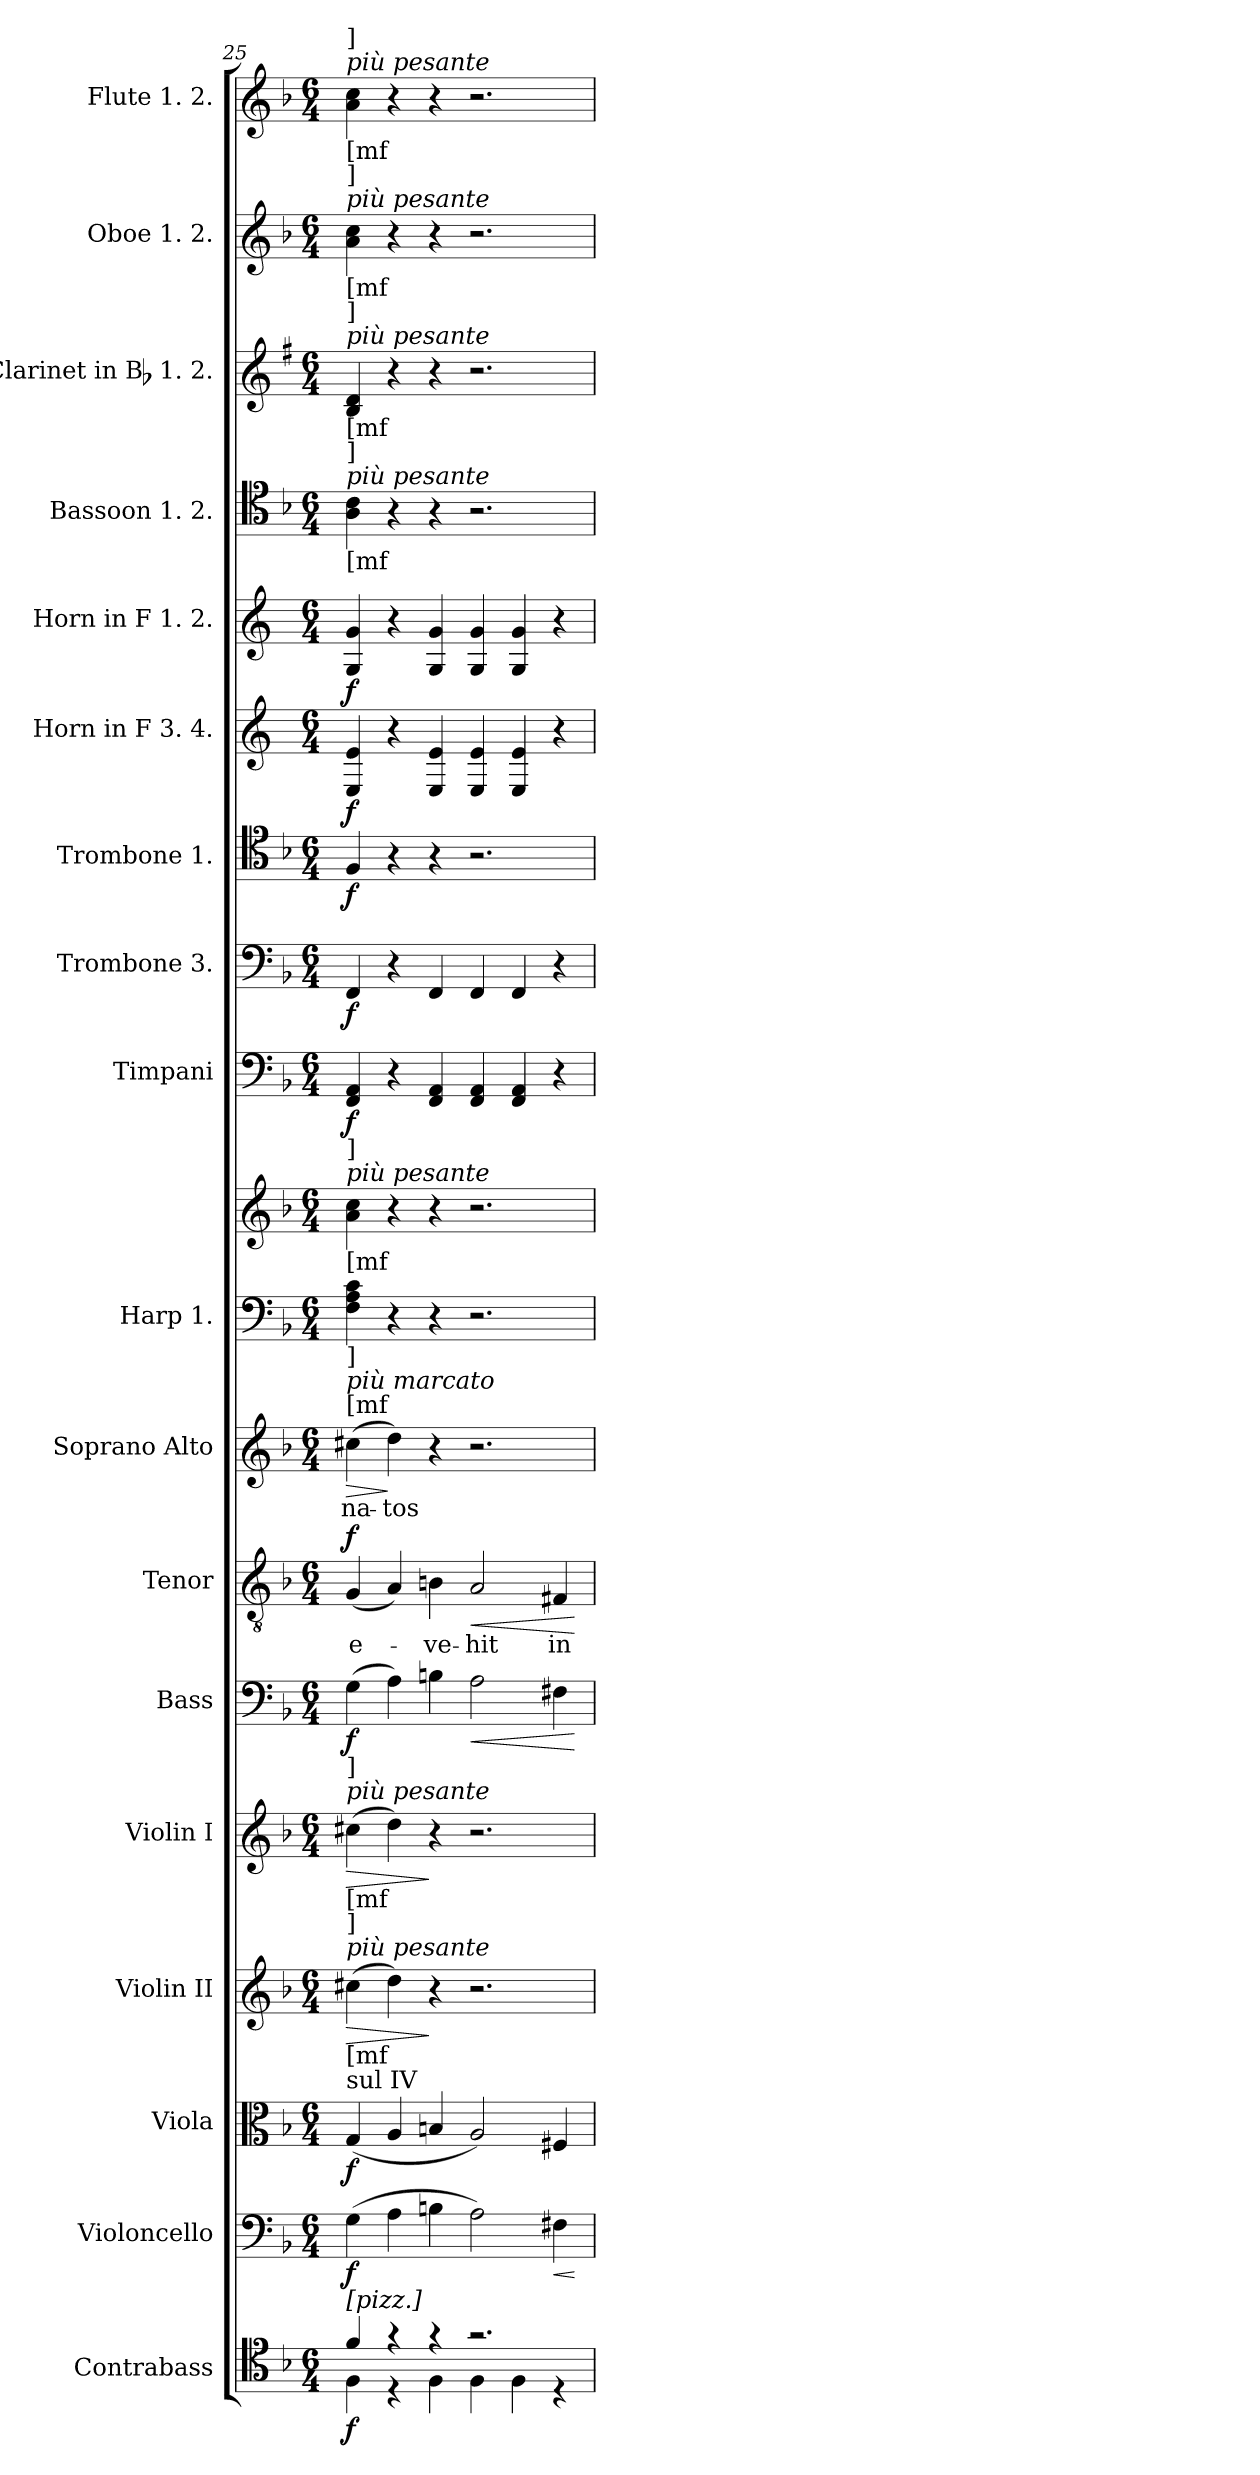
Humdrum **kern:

**kern	**dynam	**kern	**dynam	**kern	**dynam	**kern	**dynam	**kern	**dynam	**kern	**dynam	**kern	**text	**dynam	**kern	**text	**dynam	**kern	**kern	**kern	**dynam	**kern	**dynam	**kern	**dynam	**kern	**dynam	**kern	**dynam	**kern	**kern	**kern	**kern
*part18	*part18	*part17	*part17	*part16	*part16	*part15	*part15	*part14	*part14	*part13	*part13	*part12	*part12	*part12	*part11	*part11	*part11	*part10	*part10	*part9	*part9	*part8	*part8	*part7	*part7	*part6	*part6	*part5	*part5	*part4	*part3	*part2	*part1
*staff19	*staff19	*staff18	*staff18	*staff17	*staff17	*staff16	*staff16	*staff15	*staff15	*staff14	*staff14	*staff13	*staff13	*staff13	*staff12	*staff12	*staff12	*staff11	*staff10	*staff9	*staff9	*staff8	*staff8	*staff7	*staff7	*staff6	*staff6	*staff5	*staff5	*staff4	*staff3	*staff2	*staff1
*I"Contrabass	*	*I"Violoncello	*	*I"Viola	*	*I"Violin II	*	*I"Violin I	*	*I"Bass	*	*I"Tenor	*	*	*I"Soprano Alto	*	*	*I"Harp 1.	*	*I"Timpani	*	*I"Trombone 3.	*	*I"Trombone 1.	*	*I"Horn in F 3. 4.	*	*I"Horn in F 1. 2.	*	*I"Bassoon 1. 2.	*I"Clarinet in Bb 1. 2.	*I"Oboe 1. 2.	*I"Flute 1. 2.
*I'Cb.	*	*I'Vc.	*	*I'Vla.	*	*I'Vln. II	*	*I'Vln. I	*	*I'B.	*	*I'T.	*	*	*I'S.	*	*	*I'Hp.	*	*I'Timp.	*	*I'Tbn.	*	*I'Tbn.	*	*I'Hn.	*	*I'Hn.	*	*I'Bsn.	*I'Cl.	*I'Ob.	*I'Fl.
!!LO:PB:g=z
*clefC4	*	*clefF4	*	*clefC3	*	*clefG2	*	*clefG2	*	*clefF4	*	*clefGv2	*	*	*clefG2	*	*	*clefF4	*clefG2	*clefF4	*	*clefF4	*	*clefC4	*	*clefG2	*	*clefG2	*	*clefC4	*clefG2	*clefG2	*clefG2
*ITrd7c12	*	*	*	*	*	*	*	*	*	*	*	*ITrd7c12	*	*	*	*	*	*	*	*	*	*	*	*	*	*ITrd4c7	*	*ITrd4c7	*	*	*ITrd1c2	*	*
*k[b-]	*	*k[b-]	*	*k[b-]	*	*k[b-]	*	*k[b-]	*	*k[b-]	*	*k[b-]	*	*	*k[b-]	*	*	*k[b-]	*k[b-]	*k[b-]	*	*k[b-]	*	*k[b-]	*	*k[b-]	*	*k[b-]	*	*k[b-]	*k[b-]	*k[b-]	*k[b-]
*F:	*	*F:	*	*F:	*	*F:	*	*F:	*	*F:	*	*F:	*	*	*F:	*	*	*F:	*F:	*F:	*	*F:	*	*F:	*	*F:	*	*F:	*	*F:	*F:	*F:	*F:
*M6/4	*	*M6/4	*	*M6/4	*	*M6/4	*	*M6/4	*	*M6/4	*	*M6/4	*	*	*M6/4	*	*	*M6/4	*M6/4	*M6/4	*	*M6/4	*	*M6/4	*	*M6/4	*	*M6/4	*	*M6/4	*M6/4	*M6/4	*M6/4
*MM144	*	*MM144	*	*MM144	*	*MM144	*	*MM144	*	*MM144	*	*MM144	*	*	*MM144	*	*	*MM144	*MM144	*MM144	*	*MM144	*	*MM144	*	*MM144	*	*MM144	*	*MM144	*MM144	*MM144	*MM144
=25	=25	=25	=25	=25	=25	=25	=25	=25	=25	=25	=25	=25	=25	=25	=25	=25	=25	=25	=25	=25	=25	=25	=25	=25	=25	=25	=25	=25	=25	=25	=25	=25	=25
*^	*	*	*	*	*	*	*	*	*	*	*	*	*	*	*	*	*	*	*	*	*	*	*	*	*	*	*	*	*	*	*	*	*
!	!	!	!	!	!	!	!	!LO:HP:b	!	!LO:HP:b	!	!	!	!	!	!	!	!	!	!	!	!	!	!	!	!	!	!	!	!	!	!	!	!
!	!	!	!	!	!	!	!	!	!	!	!	!	!	!LO:LY:b:color=#000000	!	!	!	!	!	!	!	!	!	!	!	!	!	!	!	!	!	!	!	!
!	!	!	!	!	!	!	!	!	!	!	!	!	!	!	!	!	!	!	!	!	!	!	!	!	!	!	!	!	!	!	!	!	!	!LO:TX:b:t=[mf
!	!	!	!	!	!	!	!	!	!	!	!	!	!	!	!	!	!	!	!	!	!	!	!	!	!	!	!	!	!	!	!	!	!	!LO:TX:i:t=più pesante
!	!	!	!	!	!	!	!	!	!	!	!	!	!	!	!	!	!	!	!	!	!	!	!	!	!	!	!	!	!	!	!	!	!	!LO:TX:t=]
!	!	!	!	!	!	!	!	!	!	!	!	!	!	!	!	!	!	!	!	!	!	!	!	!	!	!	!	!	!	!	!	!	!LO:TX:b:t=[mf	!
!	!	!	!	!	!	!	!	!	!	!	!	!	!	!	!	!	!	!	!	!	!	!	!	!	!	!	!	!	!	!	!	!	!LO:TX:i:t=più pesante	!
!	!	!	!	!	!	!	!	!	!	!	!	!	!	!	!	!	!	!	!	!	!	!	!	!	!	!	!	!	!	!	!	!	!LO:TX:t=]	!
!	!	!	!	!	!	!	!	!	!	!	!	!	!	!	!	!	!	!	!	!	!	!	!	!	!	!	!	!	!	!	!	!LO:TX:b:t=[mf	!	!
!	!	!	!	!	!	!	!	!	!	!	!	!	!	!	!	!	!	!	!	!	!	!	!	!	!	!	!	!	!	!	!	!LO:TX:i:t=più pesante	!	!
!	!	!	!	!	!	!	!	!	!	!	!	!	!	!	!	!	!	!	!	!	!	!	!	!	!	!	!	!	!	!	!	!LO:TX:t=]	!	!
!	!	!	!	!	!	!	!	!	!	!	!	!	!	!	!	!	!	!	!	!	!	!	!	!	!	!	!	!	!	!	!LO:TX:b:t=[mf	!	!	!
!	!	!	!	!	!	!	!	!	!	!	!	!	!	!	!	!	!	!	!	!	!	!	!	!	!	!	!	!	!	!	!LO:TX:i:t=più pesante	!	!	!
!	!	!	!	!	!	!	!	!	!	!	!	!	!	!	!	!	!	!	!	!	!	!	!	!	!	!	!	!	!	!	!LO:TX:t=]	!	!	!
!	!	!	!	!	!	!	!	!	!	!	!	!	!	!	!	!	!	!	!	!LO:TX:b:t=[mf	!	!	!	!	!	!	!	!	!	!	!	!	!	!
!	!	!	!	!	!	!	!	!	!	!	!	!	!	!	!	!	!	!	!	!LO:TX:i:t=più pesante	!	!	!	!	!	!	!	!	!	!	!	!	!	!
!	!	!	!	!	!	!	!	!	!	!	!	!	!	!	!	!	!	!	!	!LO:TX:t=]	!	!	!	!	!	!	!	!	!	!	!	!	!	!
!	!	!	!	!	!	!	!	!	!	!	!	!	!	!	!	!LO:TX:a:t=[mf	!	!	!	!	!	!	!	!	!	!	!	!	!	!	!	!	!	!
!	!	!	!	!	!	!	!	!	!	!	!	!	!	!	!	!LO:TX:i:t=più marcato	!	!	!	!	!	!	!	!	!	!	!	!	!	!	!	!	!	!
!	!	!	!	!	!	!	!	!	!	!	!	!	!	!	!	!LO:TX:t=]	!	!	!	!	!	!	!	!	!	!	!	!	!	!	!	!	!	!
!	!	!	!	!	!	!	!	!	!LO:TX:b:t=[mf	!	!	!	!	!	!	!	!	!	!	!	!	!	!	!	!	!	!	!	!	!	!	!	!	!
!	!	!	!	!	!	!	!	!	!LO:TX:i:t=più pesante	!	!	!	!	!	!	!	!	!	!	!	!	!	!	!	!	!	!	!	!	!	!	!	!	!
!	!	!	!	!	!	!	!	!	!LO:TX:t=]	!	!	!	!	!	!	!	!	!	!	!	!	!	!	!	!	!	!	!	!	!	!	!	!	!
!	!	!	!	!	!	!	!LO:TX:b:t=[mf	!	!	!	!	!	!	!	!	!	!	!	!	!	!	!	!	!	!	!	!	!	!	!	!	!	!	!
!	!	!	!	!	!	!	!LO:TX:i:t=più pesante	!	!	!	!	!	!	!	!	!	!	!	!	!	!	!	!	!	!	!	!	!	!	!	!	!	!	!
!	!	!	!	!	!	!	!LO:TX:t=]	!	!	!	!	!	!	!	!	!	!	!	!	!	!	!	!	!	!	!	!	!	!	!	!	!	!	!
!	!	!	!	!	!LO:TX:a:t=sul IV	!	!	!	!	!	!	!	!	!	!	!	!	!	!	!	!	!	!	!	!	!	!	!	!	!	!	!	!	!
!LO:TX:a:t=[pizz.]	!	!	!	!	!	!	!	!	!	!	!	!	!	!	!	!	!	!	!	!	!	!	!	!	!	!	!	!	!	!	!	!	!	!
!	!	!	!	!	!	!	!	!	!	!	!	!	!	!	!	!	!LO:LY:b:color=#000000	!LO:HP:b	!	!	!	!	!	!	!	!	!	!	!	!	!	!	!	!
4Fi/	4FFi\	f	(4Gi\	f	(4Gi/	f	(4cc#Xi\	>	(4cc#Xi\	>	(4Gi\	f	(4GGi/	e-	f	(4cc#Xi\	na-	>	4Fi\ 4Ai 4ci	4ai\ 4cci	4FFi/ 4AAi	f	4FFi/	f	4Fi/	f	4AAi/ 4Ai	f	4Ci/ 4ci	f	4Ai\ 4ci	4Ai/ 4ci	4ai\ 4cci	4ai\ 4cci
!	!	!	!	!	!	!	!	!	!	!	!	!	!	!	!	!	!LO:LY:b:color=#000000	!	!	!	!	!	!	!	!	!	!	!	!	!	!	!	!	!
4r	4r	.	4Ai\	.	4Ai/	.	4ddi\)	.	4ddi\)	.	4Ai\)	.	4AAi/)	.	.	4ddi\)	-tos	]	4r	4r	4r	.	4r	.	4r	.	4r	.	4r	.	4r	4r	4r	4r
!	!	!	!	!	!	!	!	!	!	!	!	!	!	!LO:LY:b:color=#000000	!	!	!	!	!	!	!	!	!	!	!	!	!	!	!	!	!	!	!	!
4r	4FFi\	.	4Bni\	.	4Bni/	.	4r	]	4r	]	4Bni\	.	4BBni\	-ve-	.	4r	.	.	4r	4r	4FFi/ 4AAi	.	4FFi/	.	4r	.	4AAi/ 4Ai	.	4Ci/ 4ci	.	4r	4r	4r	4r
!	!	!	!	!	!	!	!	!	!	!	!	!LO:HP:b	!	!	!	!	!	!	!	!	!	!	!	!	!	!	!	!	!	!	!	!	!	!
!	!	!	!	!	!	!	!	!	!	!	!	!	!	!LO:LY:b:color=#000000	!LO:HP:b	!	!	!	!	!	!	!	!	!	!	!	!	!	!	!	!	!	!	!
2.r	4FFi\	.	2Ai\)	.	2Ai/)	.	2.r	.	2.r	.	2Ai\	<	2AAi/	-hit	<	2.r	.	.	2.r	2.r	4FFi/ 4AAi	.	4FFi/	.	2.r	.	4AAi/ 4Ai	.	4Ci/ 4ci	.	2.r	2.r	2.r	2.r
.	4FFi\	.	.	.	.	.	.	.	.	.	.	.	.	.	.	.	.	.	.	.	4FFi/ 4AAi	.	4FFi/	.	.	.	4AAi/ 4Ai	.	4Ci/ 4ci	.	.	.	.	.
!	!	!	!	!LO:HP:b	!	!	!	!	!	!	!	!	!	!	!	!	!	!	!	!	!	!	!	!	!	!	!	!	!	!	!	!	!	!
!	!	!	!	!	!	!	!	!	!	!	!	!	!	!LO:LY:b:color=#000000	!	!	!	!	!	!	!	!	!	!	!	!	!	!	!	!	!	!	!	!
.	4r	.	4F#Xi\	<	4F#Xi/	.	.	.	.	.	4F#Xi\	.	4FF#Xi/	in	.	.	.	.	.	.	4r	.	4r	.	.	.	4r	.	4r	.	.	.	.	.
*v	*v	*	*	*	*	*	*	*	*	*	*	*	*	*	*	*	*	*	*	*	*	*	*	*	*	*	*	*	*	*	*	*	*	*
.	.	.	[	.	.	.	.	.	.	.	[	.	.	[	.	.	.	.	.	.	.	.	.	.	.	.	.	.	.	.	.	.	.
=	=	=	=	=	=	=	=	=	=	=	=	=	=	=	=	=	=	=	=	=	=	=	=	=	=	=	=	=	=	=	=	=	=
*-	*-	*-	*-	*-	*-	*-	*-	*-	*-	*-	*-	*-	*-	*-	*-	*-	*-	*-	*-	*-	*-	*-	*-	*-	*-	*-	*-	*-	*-	*-	*-	*-	*-
